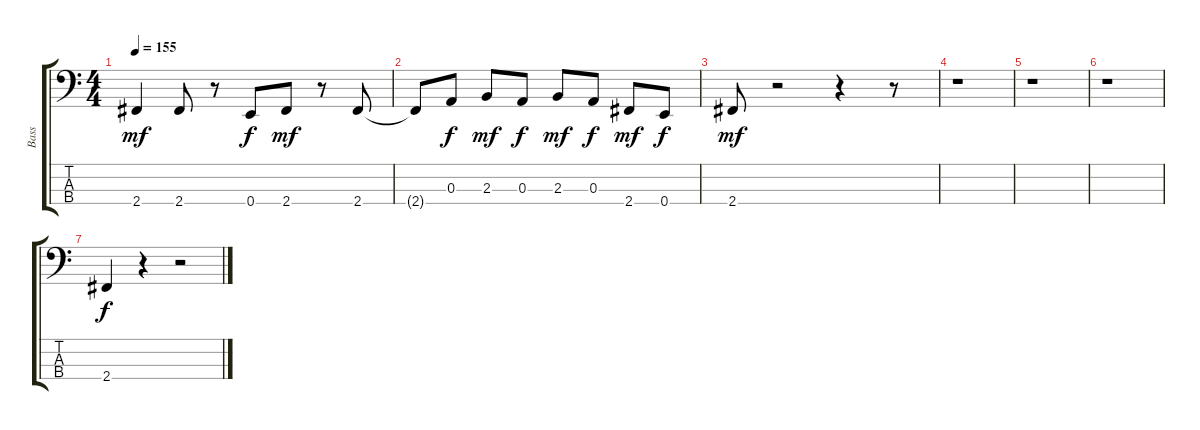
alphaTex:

\track ("Bass" "Bass") {instrument electricbasspick}
\staff {score tabs}
\tuning (G2 D2 A1 E1) {hide}
\ts (4 4)
\tempo 155
\clef f4
\ks c
2.4.4{dy mf} 2.4.8 r.8 0.4.8{dy f} 2.4.8{dy mf} r.8 2.4.8 |
2.4{t}.8 0.3.8{dy f} 2.3.8{dy mf} 0.3.8{dy f} 2.3.8{dy mf} 0.3.8{dy f} 2.4.8{dy mf} 0.4.8{dy f} |
2.4.8{dy mf} r.2 r.4 r.8 |
r.1 |
r.1 |
r.1 |
2.4.4{dy f} r.4 r.2
